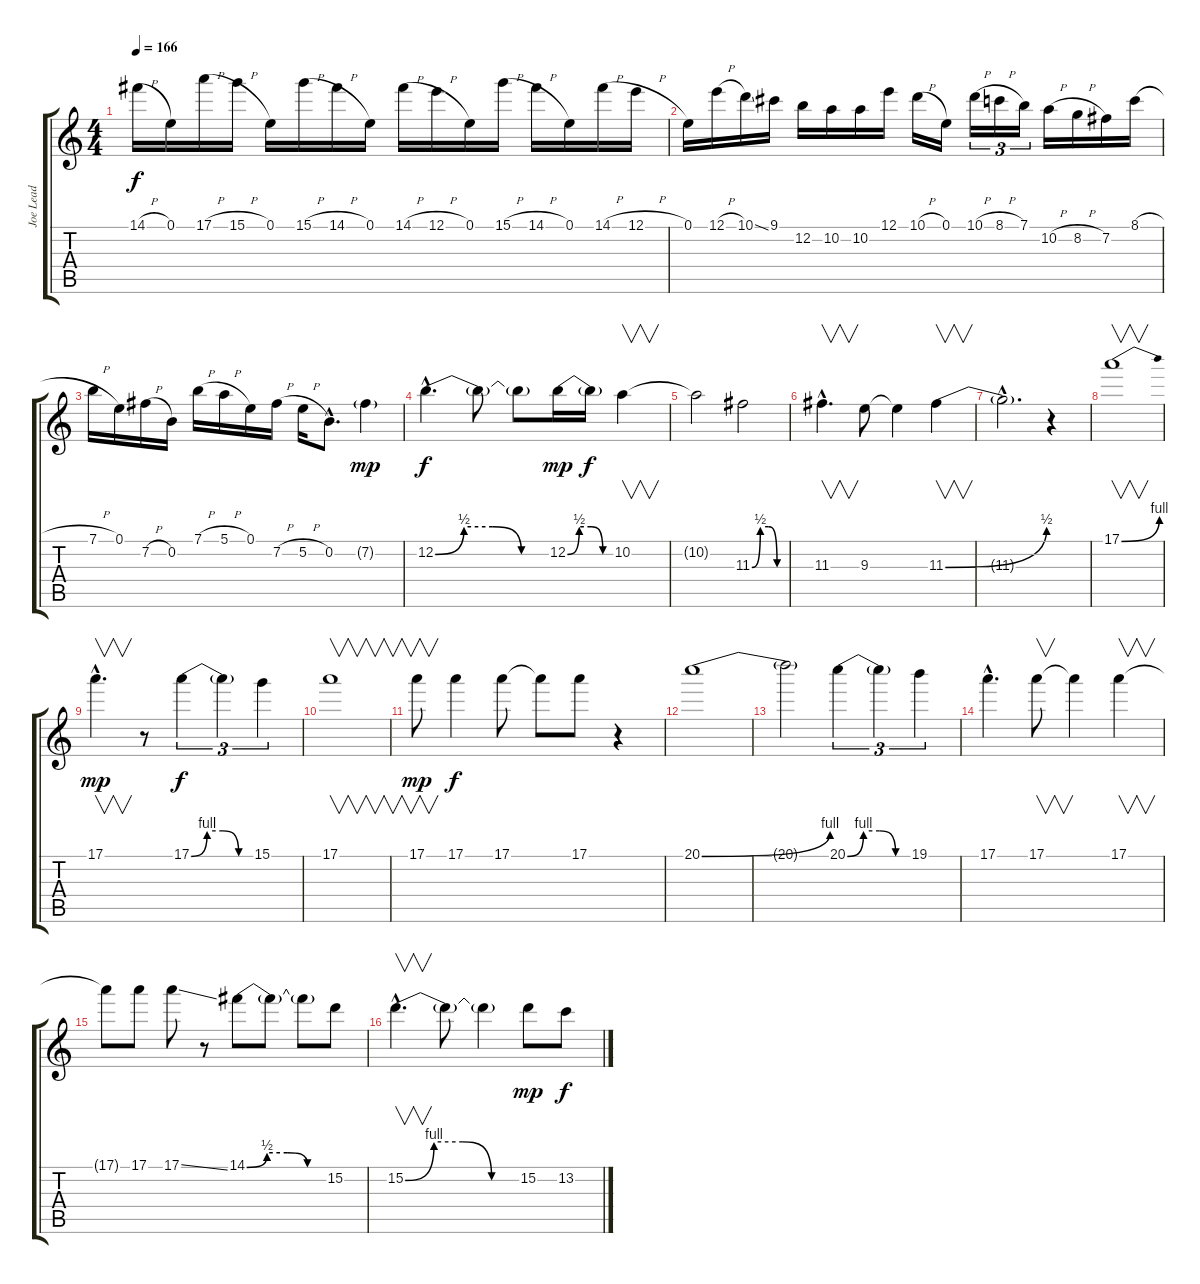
\track ("Joe Lead" "Joe Lead") {instrument distortionguitar}
\staff {score tabs}
\tuning (E4 B3 G3 D3 A2 E2) {hide}
\ts (4 4)
\tempo 166
\clef g2
\ks c
14.1{h}.16{dy f} 0.1.16 17.1{h}.16 15.1{h}.16 0.1.16 15.1{h}.16 14.1{h}.16 0.1.16 14.1{h}.16 12.1{h}.16 0.1.16 15.1{h}.16 14.1{h}.16 0.1.16 14.1{h}.16 12.1{h}.16 |
0.1.16 12.1{h}.16 10.1{ss}.16 9.1.16 12.2.16 10.2.16 10.2.16 12.1.16 10.1{h}.16 0.1.16 10.1{h}.16{tu (3 2)} 8.1{h}.16{tu (3 2)} 7.1.16{tu (3 2)} 10.2{h}.16 8.2{h}.16 7.2.16 8.1{h}.16 |
7.1{h}.16 0.1.16 7.2{h}.16 0.2.16 7.1{h}.16 5.1{h}.16 0.1.16 7.2{h}.16 5.2{h}.16 0.2{hac}.8{d} 7.2{g}.4{dy mp} |
12.2{be (custom 0 0 15 2 30 2 45 0 60 0) hac}.4{d dy f volume 12} 12.2{t}.8 12.2{t}.8 12.2{be (custom 0 0 15 2 30 2 45 0 60 0)}.16{dy mp} 12.2{t}.16{dy f} 10.2.4{v} |
10.2{t}.2 11.3{be (custom 0 0 15 2 30 2 45 0 60 0)}.2 |
11.3{hac}.4{v d} 9.3.8 9.3{t}.4 11.3{be (bend 0 0 60 2)}.4{v} |
11.3{hac t}.2{d} r.4 |
17.1{be (bend 0 0 60 4)}.1{v} |
17.1{hac}.4{v d dy mp} r.8 17.1{be (custom 0 0 15 4 30 4 45 0 60 0)}.4{tu (3 2) dy f} 17.1{t}.4{tu (3 2)} 15.1.4{tu (3 2)} |
17.1.1{v} |
17.1.8{v dy mp} 17.1.4{dy f} 17.1.8 17.1{t}.8 17.1.8 r.4 |
20.1{be (bend 0 0 60 4)}.1 |
20.1{t}.2 20.1{be (custom 0 0 15 4 30 4 45 0 60 0)}.4{tu (3 2)} 20.1{t}.4{tu (3 2)} 19.1.4{tu (3 2)} |
17.1{hac}.4{d} 17.1.8{v} 17.1{t}.4 17.1.4{v} |
17.1{t}.8 17.1.8 17.1{ss}.8 r.8 14.1{be (custom 0 0 15 2 30 2 45 0 60 0)}.8 14.1{t}.8 14.1{t}.8 15.2.8 |
15.2{be (custom 0 0 15 4 30 4 45 0 60 0) hac}.4{v d} 15.2{t}.8 15.2{t}.4 15.2.8{dy mp} 13.2.8{dy f}
